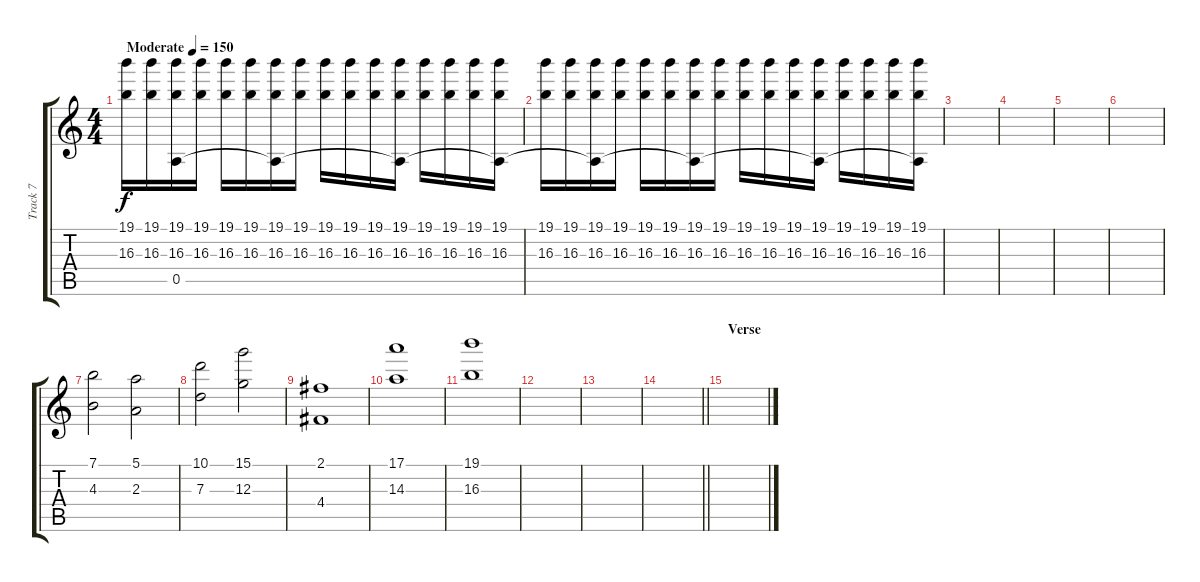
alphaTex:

\track ("Track 7" "Track 7") {instrument stringensemble1}
\staff {score tabs}
\tuning (E5 B4 G4 D4 A3 E3) {hide}
\ts (4 4)
\tempo (150 "Moderate")
\clef g2
\ks c
(19.1 16.3).16{dy f instrument stringensemble1} (19.1 16.3).16 (19.1 16.3 0.5).16 (19.1 16.3).16 (19.1 16.3).16 (19.1 16.3).16 (19.1 16.3 0.5{t}).16 (19.1 16.3).16 (19.1 16.3).16 (19.1 16.3).16 (19.1 16.3).16 (19.1 16.3 0.5{t}).16 (19.1 16.3).16 (19.1 16.3).16 (19.1 16.3).16 (19.1 16.3 0.5{t}).16 |
(19.1 16.3).16 (19.1 16.3).16 (19.1 16.3 0.5{t}).16 (19.1 16.3).16 (19.1 16.3).16 (19.1 16.3).16 (19.1 16.3 0.5{t}).16 (19.1 16.3).16 (19.1 16.3).16 (19.1 16.3).16 (19.1 16.3).16 (19.1 16.3 0.5{t}).16 (19.1 16.3).16 (19.1 16.3).16 (19.1 16.3).16 (19.1 16.3 0.5{t}).16 |
|
|
|
|
(7.1 4.3).2 (5.1 2.3).2 |
(10.1 7.3).2 (15.1 12.3).2 |
(2.1 4.4).1 |
(17.1 14.3).1 |
(19.1 16.3).1 |
|
|
\barLineRight lightlight
|
\section ("" "Verse")
